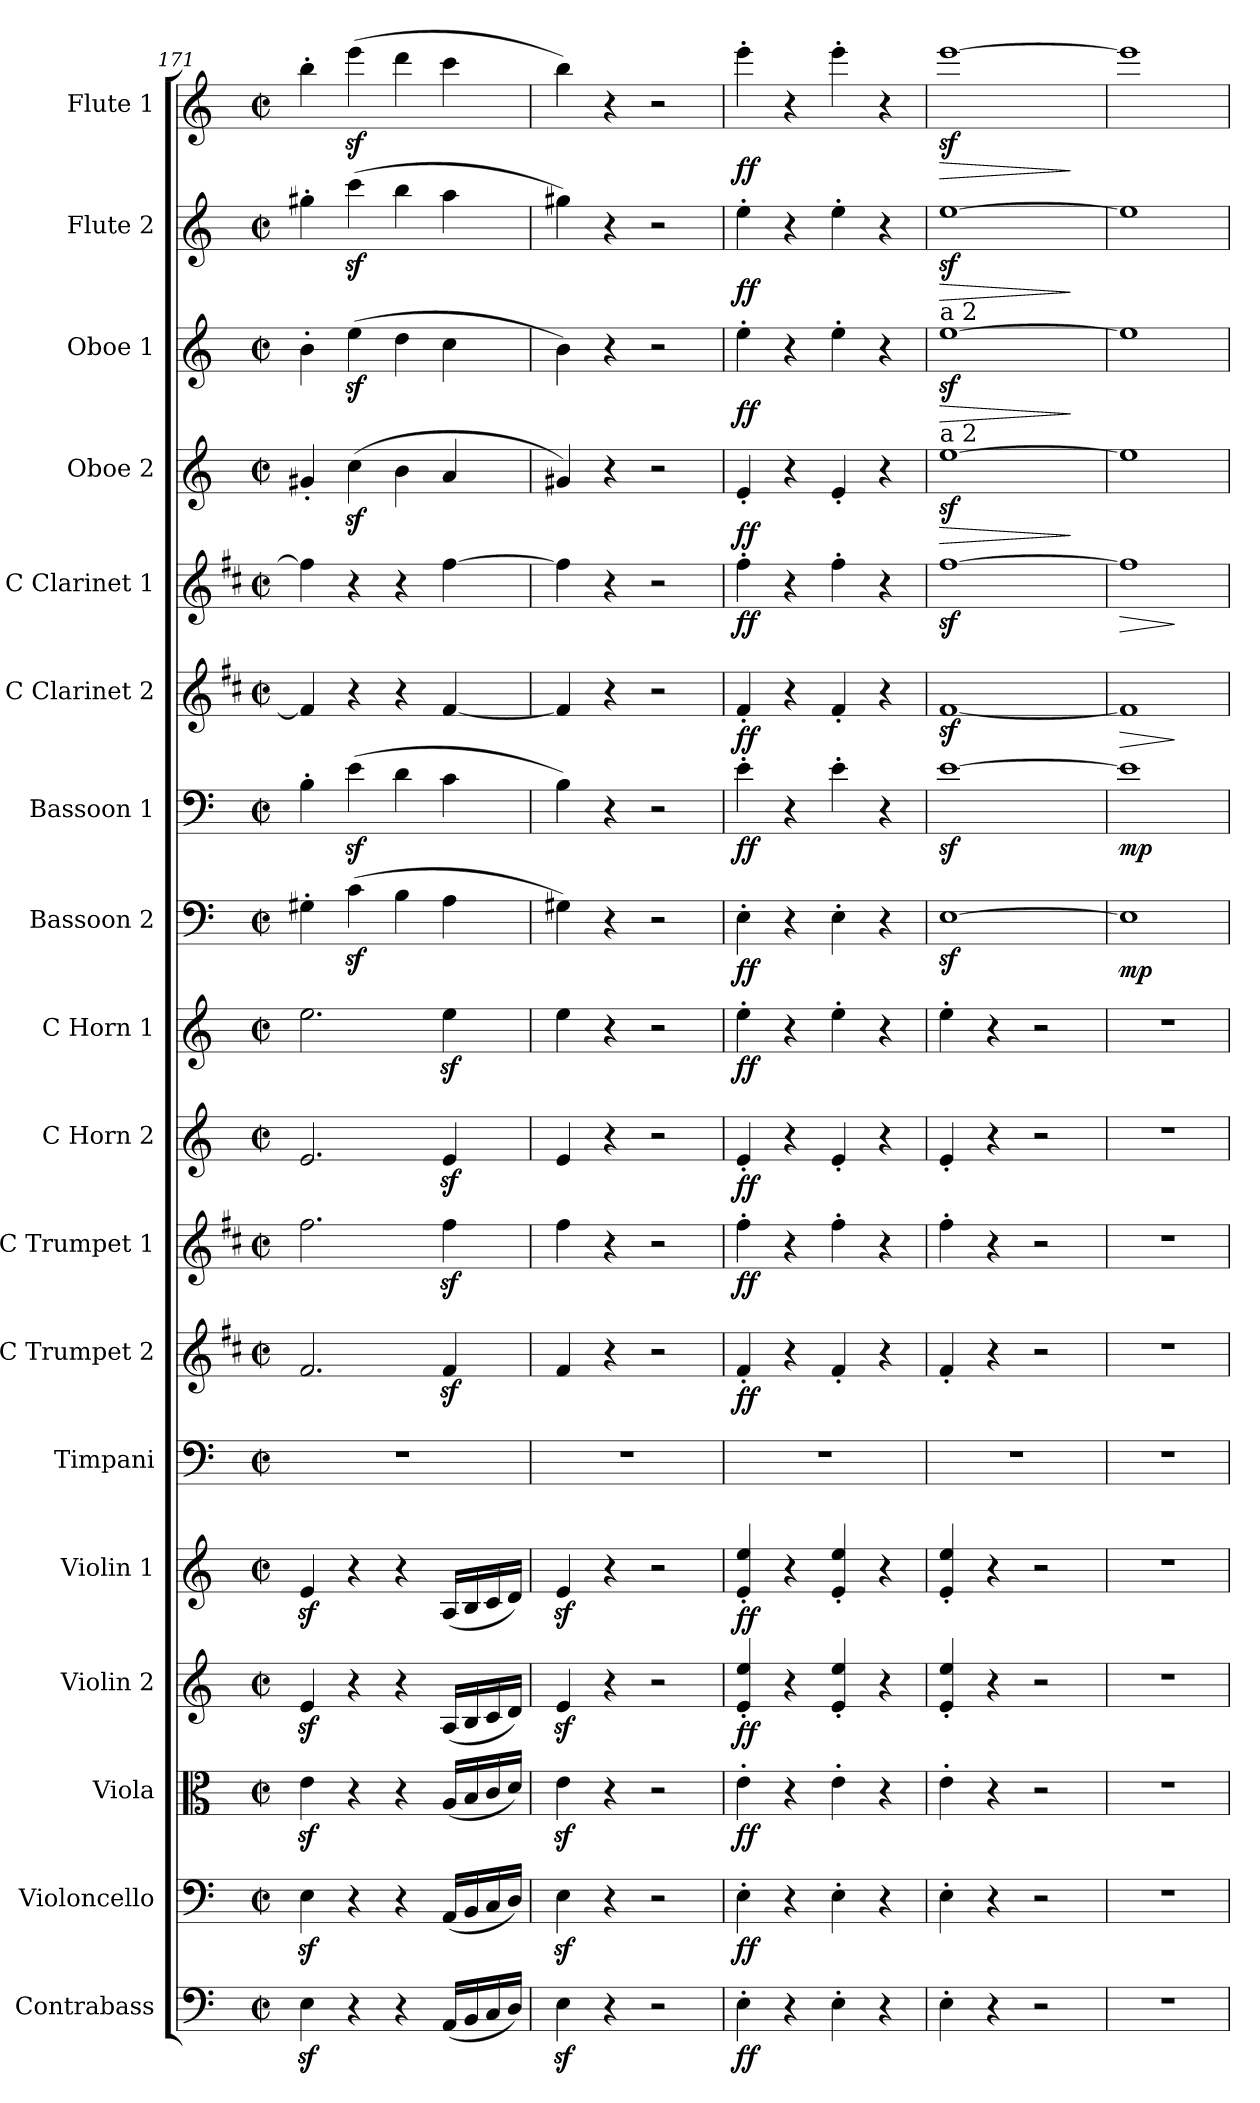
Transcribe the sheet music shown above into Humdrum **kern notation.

**kern	**dynam	**kern	**dynam	**kern	**dynam	**kern	**dynam	**kern	**dynam	**kern	**kern	**dynam	**kern	**dynam	**kern	**dynam	**kern	**dynam	**kern	**dynam	**kern	**dynam	**kern	**dynam	**kern	**dynam	**kern	**dynam	**kern	**dynam	**kern	**dynam	**kern	**dynam
*part18	*part18	*part17	*part17	*part16	*part16	*part15	*part15	*part14	*part14	*part13	*part12	*part12	*part11	*part11	*part10	*part10	*part9	*part9	*part8	*part8	*part7	*part7	*part6	*part6	*part5	*part5	*part4	*part4	*part3	*part3	*part2	*part2	*part1	*part1
*staff18	*staff18	*staff17	*staff17	*staff16	*staff16	*staff15	*staff15	*staff14	*staff14	*staff13	*staff12	*staff12	*staff11	*staff11	*staff10	*staff10	*staff9	*staff9	*staff8	*staff8	*staff7	*staff7	*staff6	*staff6	*staff5	*staff5	*staff4	*staff4	*staff3	*staff3	*staff2	*staff2	*staff1	*staff1
*I"Contrabass	*	*I"Violoncello	*	*I"Viola	*	*I"Violin 2	*	*I"Violin 1	*	*I"Timpani	*I"C Trumpet 2	*	*I"C Trumpet 1	*	*I"C Horn 2	*	*I"C Horn 1	*	*I"Bassoon 2	*	*I"Bassoon 1	*	*I"C Clarinet 2	*	*I"C Clarinet 1	*	*I"Oboe 2	*	*I"Oboe 1	*	*I"Flute 2	*	*I"Flute 1	*
*I'Cb	*	*I'Vc	*	*I'Vla	*	*I'Vln 2	*	*I'Vln 1	*	*I'Timp	*I'Tpt 2	*	*I'Tpt 1	*	*I'Hn 2	*	*I'Hn 1	*	*I'Bsn 2	*	*I'Bsn 1	*	*I'Cl 2	*	*I'Cl 1	*	*I'Ob 2	*	*I'Ob 1	*	*I'Fl 2	*	*I'Fl 1	*
*clefF4	*	*clefF4	*	*clefC3	*	*clefG2	*	*clefG2	*	*clefF4	*clefG2	*	*clefG2	*	*clefG2	*	*clefG2	*	*clefF4	*	*clefF4	*	*clefG2	*	*clefG2	*	*clefG2	*	*clefG2	*	*clefG2	*	*clefG2	*
*ITrd7c12	*	*	*	*	*	*	*	*	*	*	*ITrd1c2	*	*ITrd1c2	*	*ITrd7c12	*	*ITrd7c12	*	*	*	*	*	*ITrd1c2	*	*ITrd1c2	*	*	*	*	*	*	*	*	*
*k[]	*	*k[]	*	*k[]	*	*k[]	*	*k[]	*	*k[]	*k[]	*	*k[]	*	*k[]	*	*k[]	*	*k[]	*	*k[]	*	*k[]	*	*k[]	*	*k[]	*	*k[]	*	*k[]	*	*k[]	*
*M2/2	*	*M2/2	*	*M2/2	*	*M2/2	*	*M2/2	*	*M2/2	*M2/2	*	*M2/2	*	*M2/2	*	*M2/2	*	*M2/2	*	*M2/2	*	*M2/2	*	*M2/2	*	*M2/2	*	*M2/2	*	*M2/2	*	*M2/2	*
*met(c|)	*	*met(c|)	*	*met(c|)	*	*met(c|)	*	*met(c|)	*	*met(c|)	*met(c|)	*	*met(c|)	*	*met(c|)	*	*met(c|)	*	*met(c|)	*	*met(c|)	*	*met(c|)	*	*met(c|)	*	*met(c|)	*	*met(c|)	*	*met(c|)	*	*met(c|)	*
=171	=171	=171	=171	=171	=171	=171	=171	=171	=171	=171	=171	=171	=171	=171	=171	=171	=171	=171	=171	=171	=171	=171	=171	=171	=171	=171	=171	=171	=171	=171	=171	=171	=171	=171
4EEz<\	.	4Ez<\	.	4ez<\	.	4ez</	.	4ez</	.	1r	2.e/	.	2.ee\	.	2.E/	.	2.e\	.	4G#X'\	.	4B'\	.	4e/]	.	4ee\]	.	4g#X'/	.	4b'\	.	4gg#X'\	.	4bb'\	.
4r	.	4r	.	4r	.	4r	.	4r	.	.	.	.	.	.	.	.	.	.	(4cz<\	.	(4ez<\	.	4r	.	4r	.	(4ccz<\	.	(4eez<\	.	(4cccz<\	.	(4eeez<\	.
4r	.	4r	.	4r	.	4r	.	4r	.	.	.	.	.	.	.	.	.	.	4B\	.	4d\	.	4r	.	4r	.	4b\	.	4dd\	.	4bb\	.	4ddd\	.
(16AAA/LL	.	(16AA/LL	.	(16A/LL	.	(16A/LL	.	(16A/LL	.	.	4ez</	.	4eez<\	.	4Ez</	.	4ez<\	.	4A\	.	4c\	.	[4e/	.	[4ee\	.	4a/	.	4cc\	.	4aa\	.	4ccc\	.
16BBB/	.	16BB/	.	16B/	.	16B/	.	16B/	.	.	.	.	.	.	.	.	.	.	.	.	.	.	.	.	.	.	.	.	.	.	.	.	.	.
16CC/	.	16C/	.	16c/	.	16c/	.	16c/	.	.	.	.	.	.	.	.	.	.	.	.	.	.	.	.	.	.	.	.	.	.	.	.	.	.
16DD/JJ)	.	16D/JJ)	.	16d/JJ)	.	16d/JJ)	.	16d/JJ)	.	.	.	.	.	.	.	.	.	.	.	.	.	.	.	.	.	.	.	.	.	.	.	.	.	.
=172	=172	=172	=172	=172	=172	=172	=172	=172	=172	=172	=172	=172	=172	=172	=172	=172	=172	=172	=172	=172	=172	=172	=172	=172	=172	=172	=172	=172	=172	=172	=172	=172	=172	=172
4EEz<\	.	4Ez<\	.	4ez<\	.	4ez</	.	4ez</	.	1r	4e/	.	4ee\	.	4E/	.	4e\	.	4G#X\)	.	4B\)	.	4e/]	.	4ee\]	.	4g#X/)	.	4b\)	.	4gg#X\)	.	4bb\)	.
4r	.	4r	.	4r	.	4r	.	4r	.	.	4r	.	4r	.	4r	.	4r	.	4r	.	4r	.	4r	.	4r	.	4r	.	4r	.	4r	.	4r	.
2r	.	2r	.	2r	.	2r	.	2r	.	.	2r	.	2r	.	2r	.	2r	.	2r	.	2r	.	2r	.	2r	.	2r	.	2r	.	2r	.	2r	.
=173	=173	=173	=173	=173	=173	=173	=173	=173	=173	=173	=173	=173	=173	=173	=173	=173	=173	=173	=173	=173	=173	=173	=173	=173	=173	=173	=173	=173	=173	=173	=173	=173	=173	=173
!	!LO:DY:b	!	!LO:DY:b	!	!LO:DY:b	!	!LO:DY:b	!	!LO:DY:b	!	!	!LO:DY:b	!	!LO:DY:b	!	!LO:DY:b	!	!LO:DY:b	!	!LO:DY:b	!	!LO:DY:b	!	!LO:DY:b	!	!LO:DY:b	!	!LO:DY:b	!	!LO:DY:b	!	!LO:DY:b	!	!LO:DY:b
4EE'\	ff	4E'\	ff	4e'\	ff	4e/' 4ee/'	ff	4e/' 4ee/'	ff	1r	4e'/	ff	4ee'\	ff	4E'/	ff	4e'\	ff	4E'\	ff	4e'\	ff	4e'/	ff	4ee'\	ff	4e'/	ff	4ee'\	ff	4ee'\	ff	4eee'\	ff
4r	.	4r	.	4r	.	4r	.	4r	.	.	4r	.	4r	.	4r	.	4r	.	4r	.	4r	.	4r	.	4r	.	4r	.	4r	.	4r	.	4r	.
4EE'\	.	4E'\	.	4e'\	.	4e/' 4ee/'	.	4e/' 4ee/'	.	.	4e'/	.	4ee'\	.	4E'/	.	4e'\	.	4E'\	.	4e'\	.	4e'/	.	4ee'\	.	4e'/	.	4ee'\	.	4ee'\	.	4eee'\	.
4r	.	4r	.	4r	.	4r	.	4r	.	.	4r	.	4r	.	4r	.	4r	.	4r	.	4r	.	4r	.	4r	.	4r	.	4r	.	4r	.	4r	.
=174	=174	=174	=174	=174	=174	=174	=174	=174	=174	=174	=174	=174	=174	=174	=174	=174	=174	=174	=174	=174	=174	=174	=174	=174	=174	=174	=174	=174	=174	=174	=174	=174	=174	=174
!	!	!	!	!	!	!	!	!	!	!	!	!	!	!	!	!	!	!	!	!	!	!	!	!	!	!	!	!	!LO:TX:a:t=a 2	!	!	!	!	!
!	!	!	!	!	!	!	!	!	!	!	!	!	!	!	!	!	!	!	!	!	!	!	!	!	!	!	!LO:TX:a:t=a 2	!	!	!	!	!	!	!
!	!	!	!	!	!	!	!	!	!	!	!	!	!	!	!	!	!	!	!	!	!	!	!	!	!	!	!	!LO:HP:b	!	!LO:HP:b	!	!LO:HP:b	!	!LO:HP:b
4EE'\	.	4E'\	.	4e'\	.	4e/' 4ee/'	.	4e/' 4ee/'	.	1r	4e'/	.	4ee'\	.	4E'/	.	4e'\	.	[1Ez<	.	[1ez<	.	[1ez<	.	[1eez<	.	[1eez<	>	[1eez<	>	[1eez<	>	[1eeez<	>
4r	.	4r	.	4r	.	4r	.	4r	.	.	4r	.	4r	.	4r	.	4r	.	.	.	.	.	.	.	.	.	.	.	.	.	.	.	.	.
2r	.	2r	.	2r	.	2r	.	2r	.	.	2r	.	2r	.	2r	.	2r	.	.	.	.	.	.	.	.	.	.	.	.	.	.	.	.	.
.	.	.	.	.	.	.	.	.	.	.	.	.	.	.	.	.	.	.	.	.	.	.	.	.	.	.	.	]	.	]	.	]	.	]
=175	=175	=175	=175	=175	=175	=175	=175	=175	=175	=175	=175	=175	=175	=175	=175	=175	=175	=175	=175	=175	=175	=175	=175	=175	=175	=175	=175	=175	=175	=175	=175	=175	=175	=175
!	!	!	!	!	!	!	!	!	!	!	!	!	!	!	!	!	!	!	!	!LO:DY:b	!	!LO:DY:b	!	!LO:HP:b	!	!LO:HP:b	!	!	!	!	!	!	!	!
1r	.	1r	.	1r	.	1r	.	1r	.	1r	1r	.	1r	.	1r	.	1r	.	1E]	mp	1e]	mp	1e]	>	1ee]	>	1ee]	.	1ee]	.	1ee]	.	1eee]	.
.	.	.	.	.	.	.	.	.	.	.	.	.	.	.	.	.	.	.	.	.	.	.	.	]	.	]	.	.	.	.	.	.	.	.
=	=	=	=	=	=	=	=	=	=	=	=	=	=	=	=	=	=	=	=	=	=	=	=	=	=	=	=	=	=	=	=	=	=	=
*-	*-	*-	*-	*-	*-	*-	*-	*-	*-	*-	*-	*-	*-	*-	*-	*-	*-	*-	*-	*-	*-	*-	*-	*-	*-	*-	*-	*-	*-	*-	*-	*-	*-	*-
